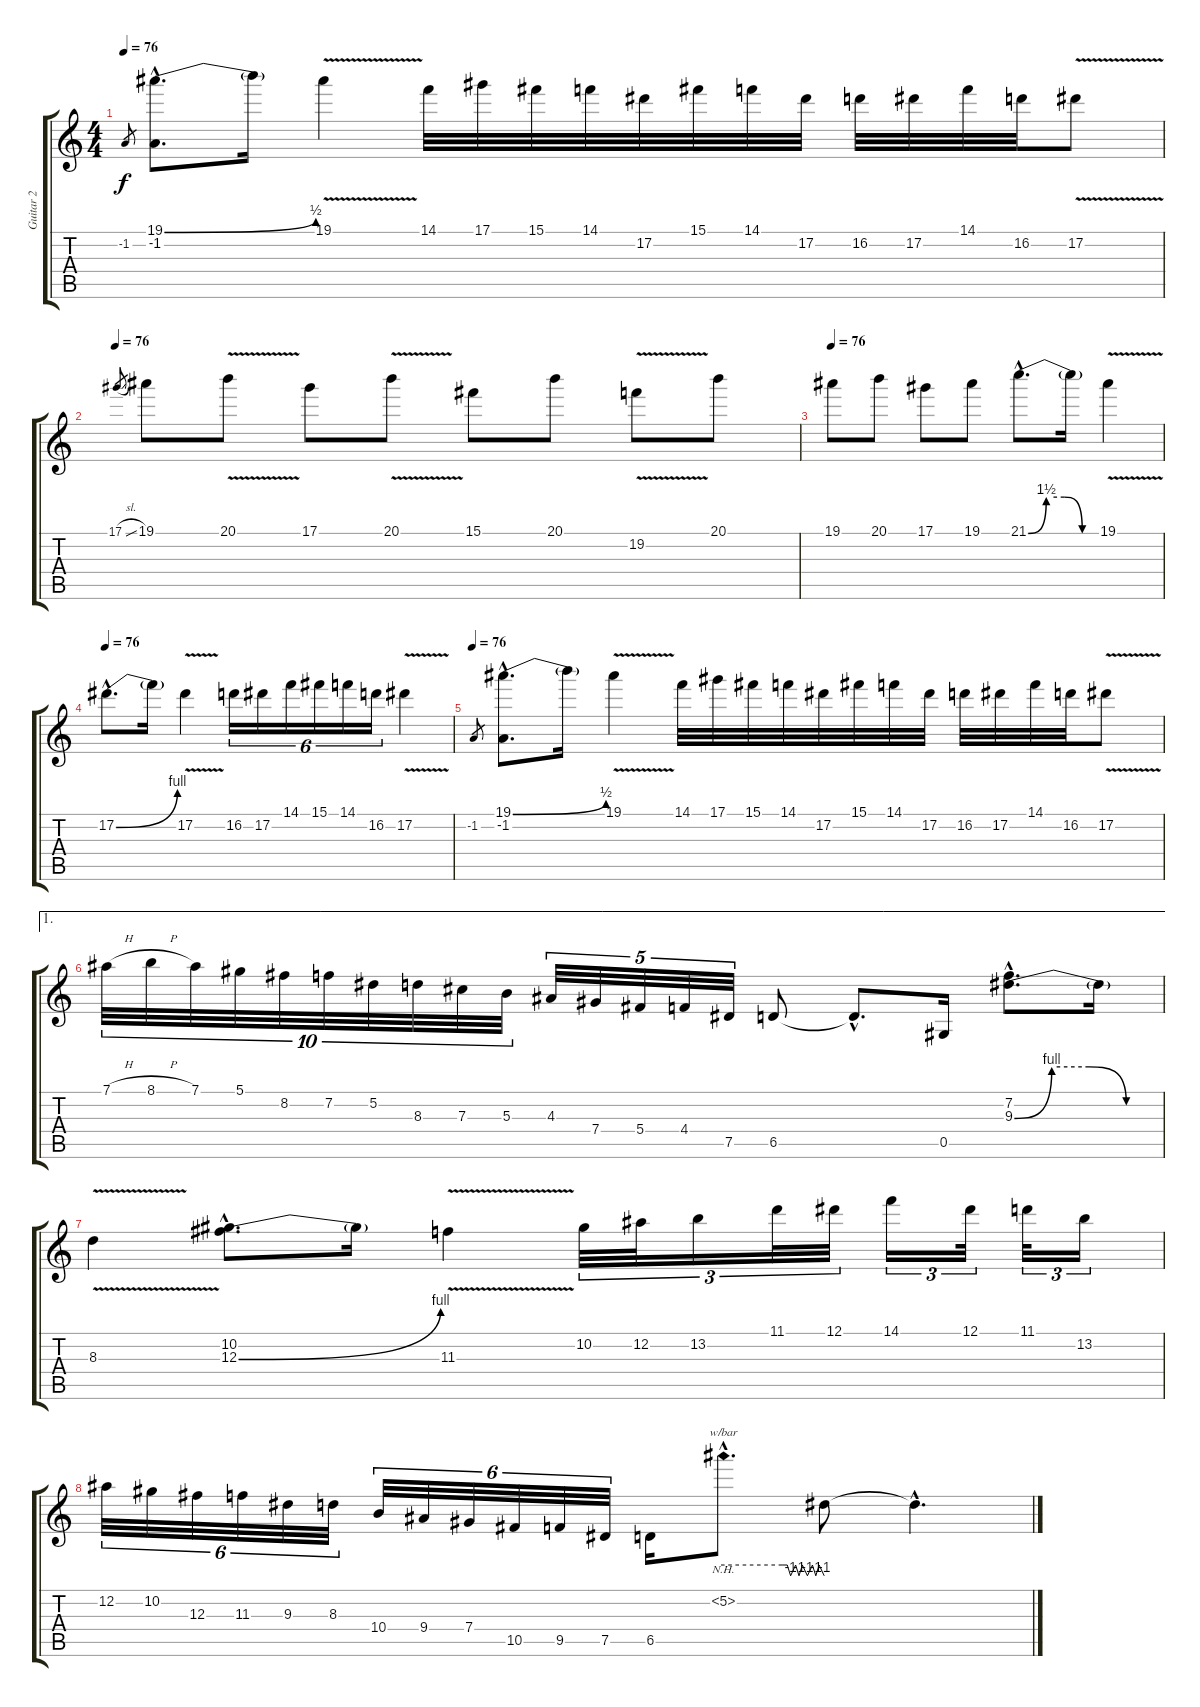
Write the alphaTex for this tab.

\track ("Guitar 2" "Guitar 2") {instrument distortionguitar}
\staff {score tabs}
\tuning (Eb4 Bb3 Gb3 Db3 Ab2 Eb2) {hide}
\ts (4 4)
\tempo 76
\clef g2
\ks c
-1.2.8{gr dy f} (19.1{be (bend 0 0 60 2) hac} -1.2{hac}).8{d} 19.1{t}.16 19.1{v}.4 14.1.32 17.1.32 15.1.32 14.1.32 17.2.32 15.1.32 14.1.32 17.2.32 16.2.32 17.2.32 14.1.32 16.2.32 17.2{v}.8 |
\tempo 76
17.1{sl}.8{gr} 19.1.8 20.1{v}.8 17.1.8 20.1{v}.8 15.1.8 20.1.8 19.2{v}.8 20.1.8 |
\tempo 76
19.1.8 20.1.8 17.1.8 19.1.8 21.1{be (custom 0 0 15 6 30 6 45 0 60 0) hac}.8{d} 21.1{t}.16 19.1{v}.4 |
\tempo 76
17.2{be (bend 0 0 60 4) hac}.8{d} 17.2{t}.16 17.2{v}.4 16.2.16{tu (6 4)} 17.2.16{tu (6 4)} 14.1.16{tu (6 4)} 15.1.16{tu (6 4)} 14.1.16{tu (6 4)} 16.2.16{tu (6 4)} 17.2{v}.4 |
\tempo 76
-1.2.8{gr} (19.1{be (bend 0 0 60 2) hac} -1.2{hac}).8{d} 19.1{t}.16 19.1{v}.4 14.1.32 17.1.32 15.1.32 14.1.32 17.2.32 15.1.32 14.1.32 17.2.32 16.2.32 17.2.32 14.1.32 16.2.32 17.2{v}.8 |
\ae 1
7.1{h}.32{tu (10 8)} 8.1{h}.32{tu (10 8)} 7.1.32{tu (10 8)} 5.1.32{tu (10 8)} 8.2.32{tu (10 8)} 7.2.32{tu (10 8)} 5.2.32{tu (10 8)} 8.3.32{tu (10 8)} 7.3.32{tu (10 8)} 5.3.32{tu (10 8)} 4.3.32{tu (5 4)} 7.4.32{tu (5 4)} 5.4.32{tu (5 4)} 4.4.32{tu (5 4)} 7.5.32{tu (5 4)} 6.5.8 6.5{hac t}.8{d} 0.5.16 (7.2{hac} 9.3{be (custom 0 0 15 4 30 4 45 0 60 0) hac}).8{d} 9.3{t}.16 |
8.3{v}.4 (10.2{hac} 12.3{be (bend 0 0 60 4) hac}).8{d} 12.3{t}.16 11.3{v}.4 10.2.32{tu (3 2)} 12.2.32{tu (3 2)} 13.2.16{tu (3 2)} 11.1.32{tu (3 2)} 12.1.32{tu (3 2)} 14.1.16{tu (3 2)} 12.1.32{tu (3 2)} 11.1.32{tu (3 2)} 13.2.16{tu (3 2)} |
12.2.32{tu (6 4)} 10.2.32{tu (6 4)} 12.3.32{tu (6 4)} 11.3.32{tu (6 4)} 9.3.32{tu (6 4)} 8.3.32{tu (6 4)} 10.4.32{tu (6 4)} 9.4.32{tu (6 4)} 7.4.32{tu (6 4)} 10.5.32{tu (6 4)} 9.5.32{tu (6 4)} 7.5.32{tu (6 4)} 6.5.16 5.2{nh hac}.8{d tbe (custom default 0 0 35 0 38 0 40 -4 43 0 45 -4 47 0 50 -4 53 0 55 -4 57 0 60 -4)} 5.2{t}.8 5.2{hac t}.4{d}
